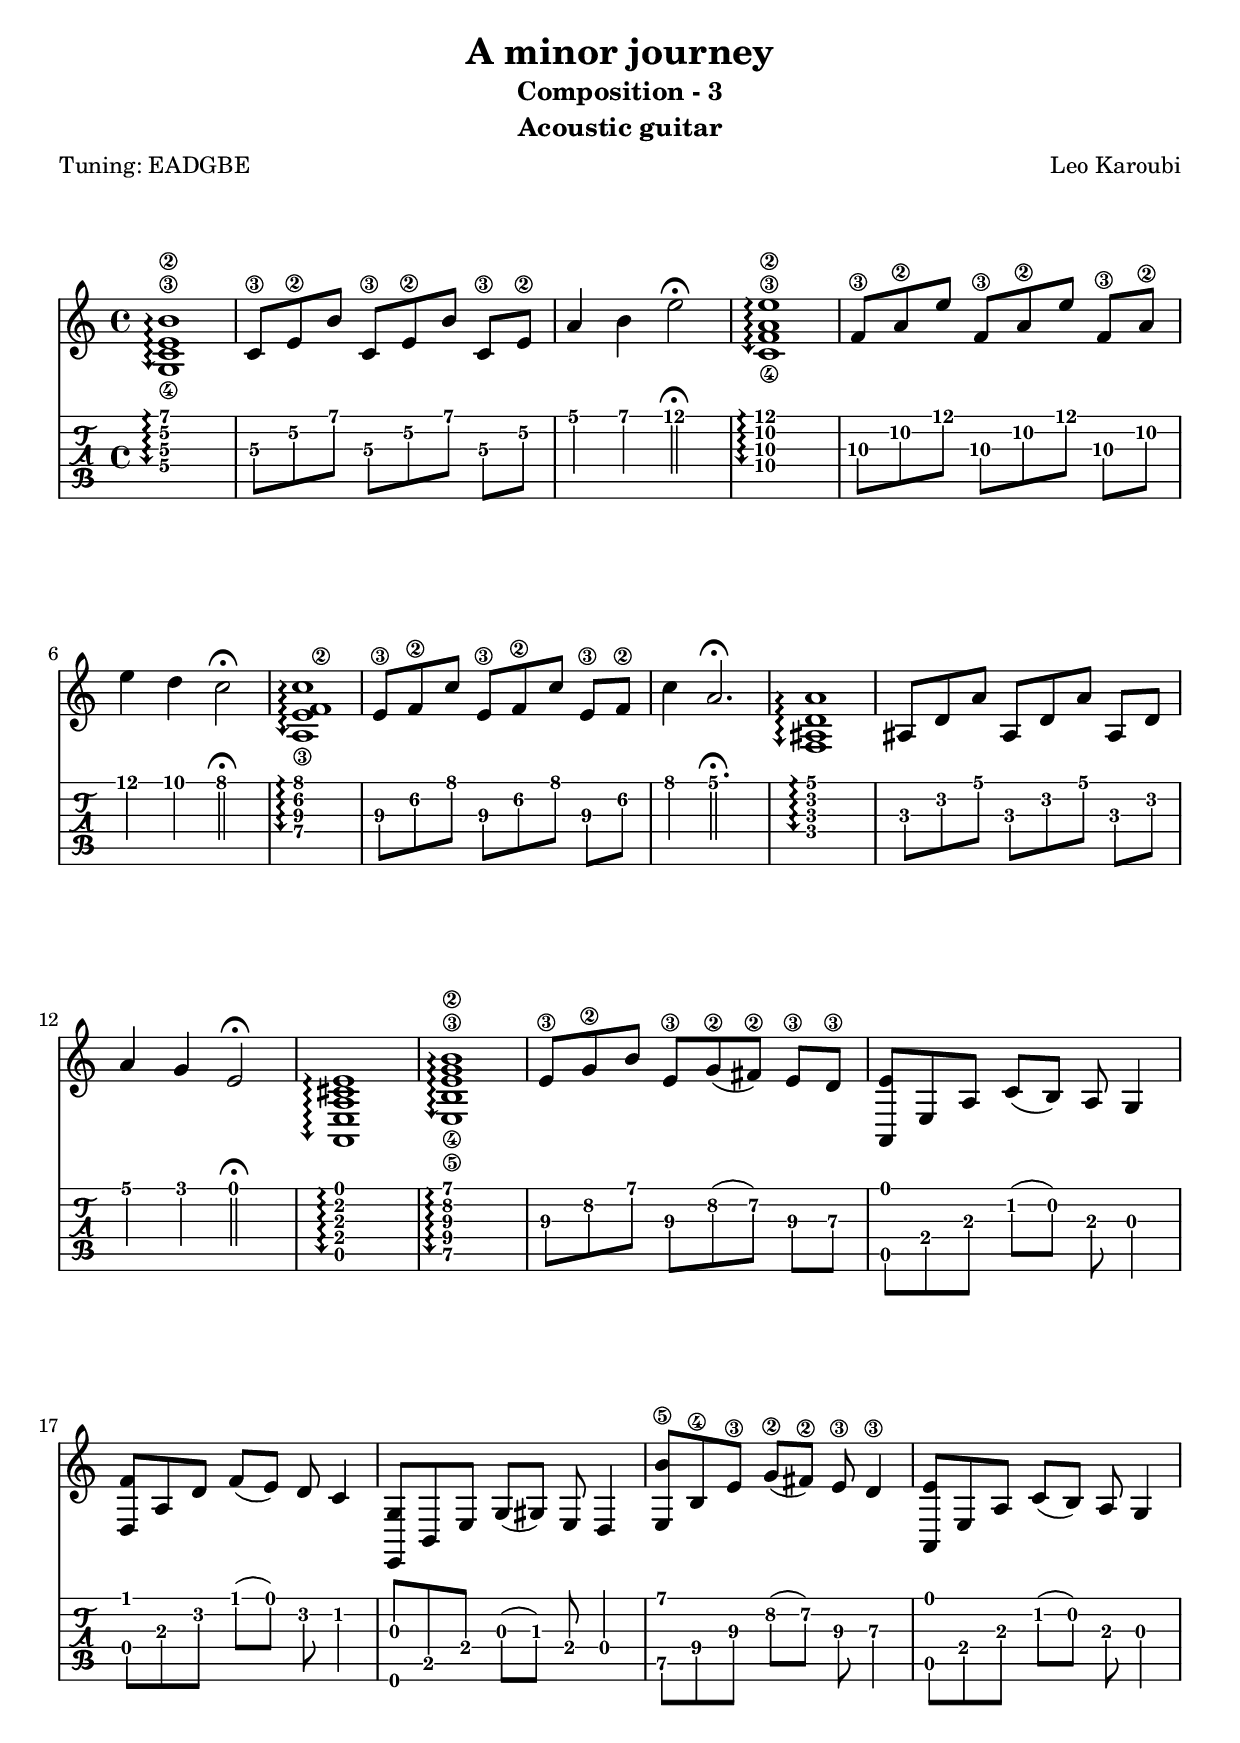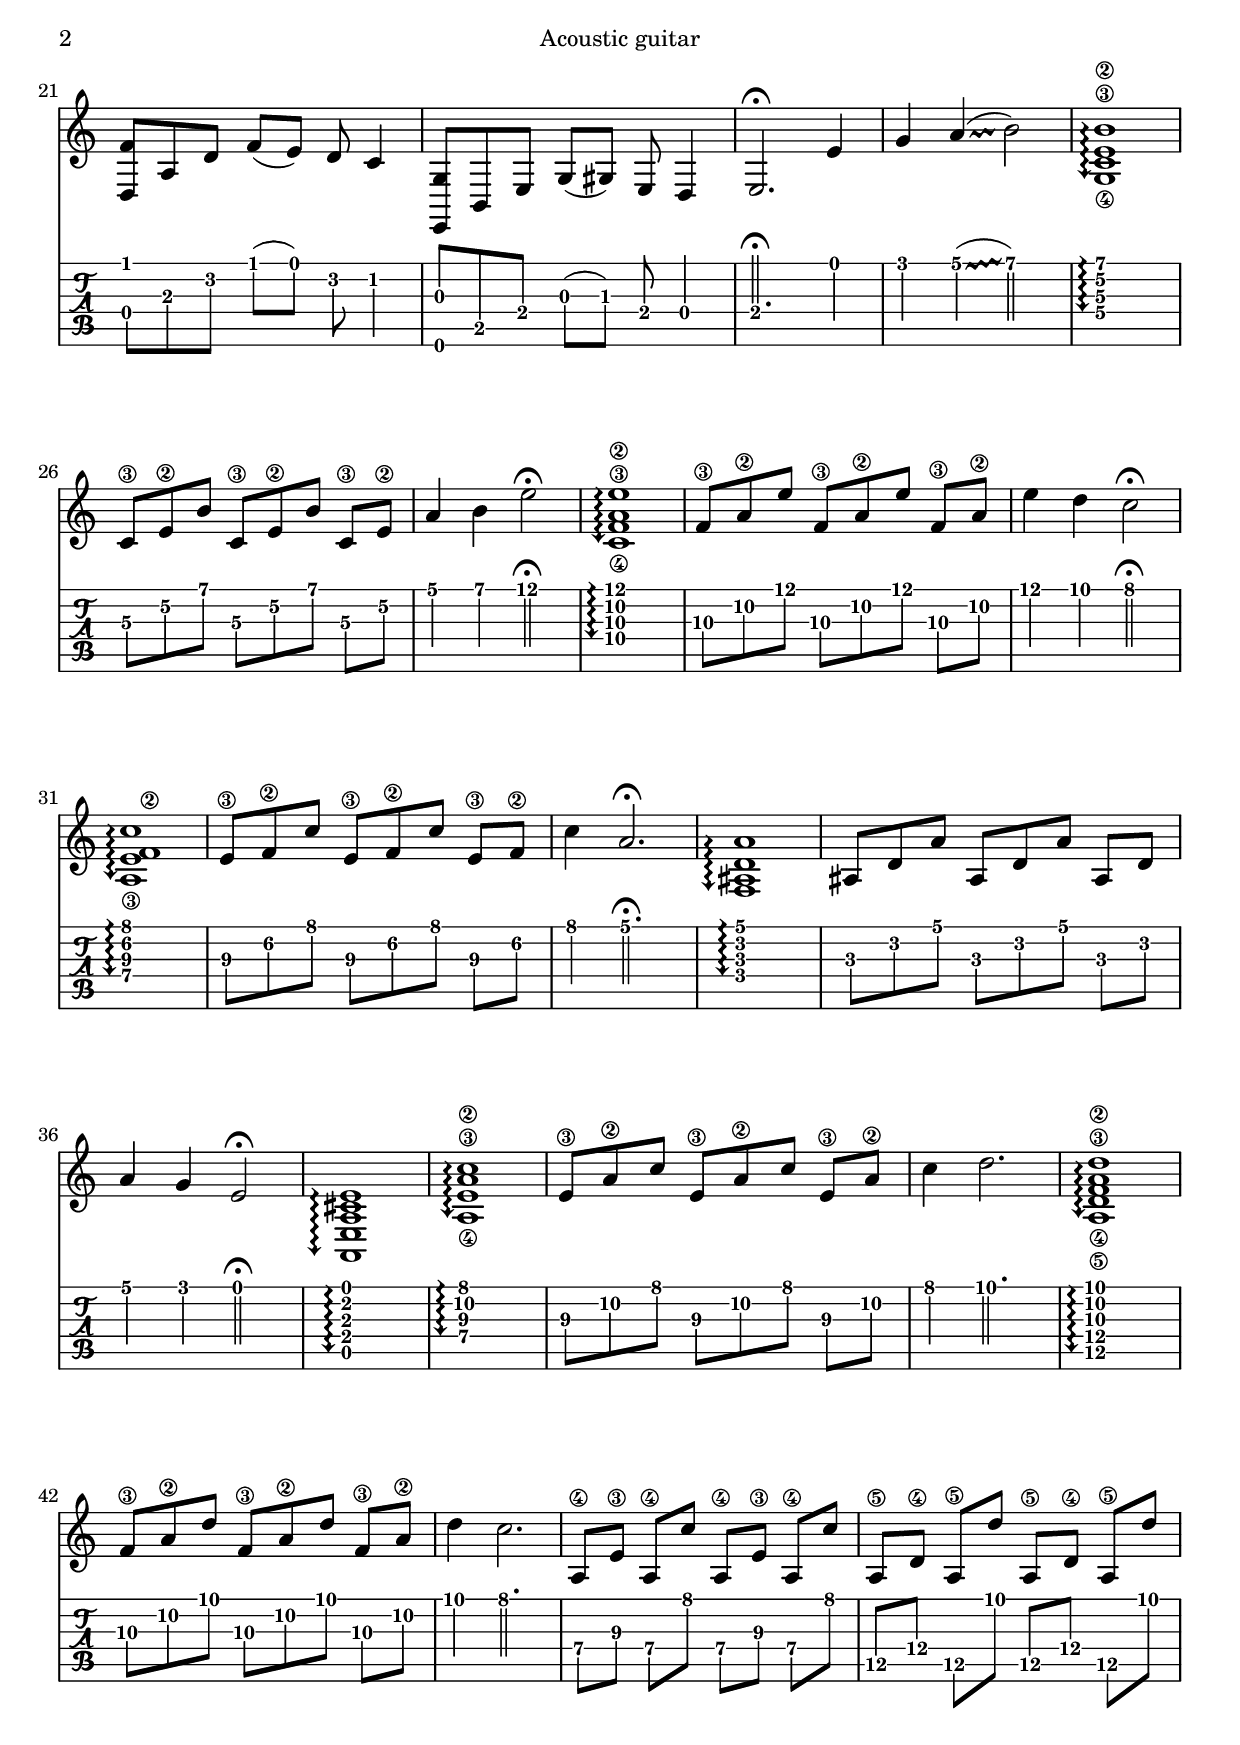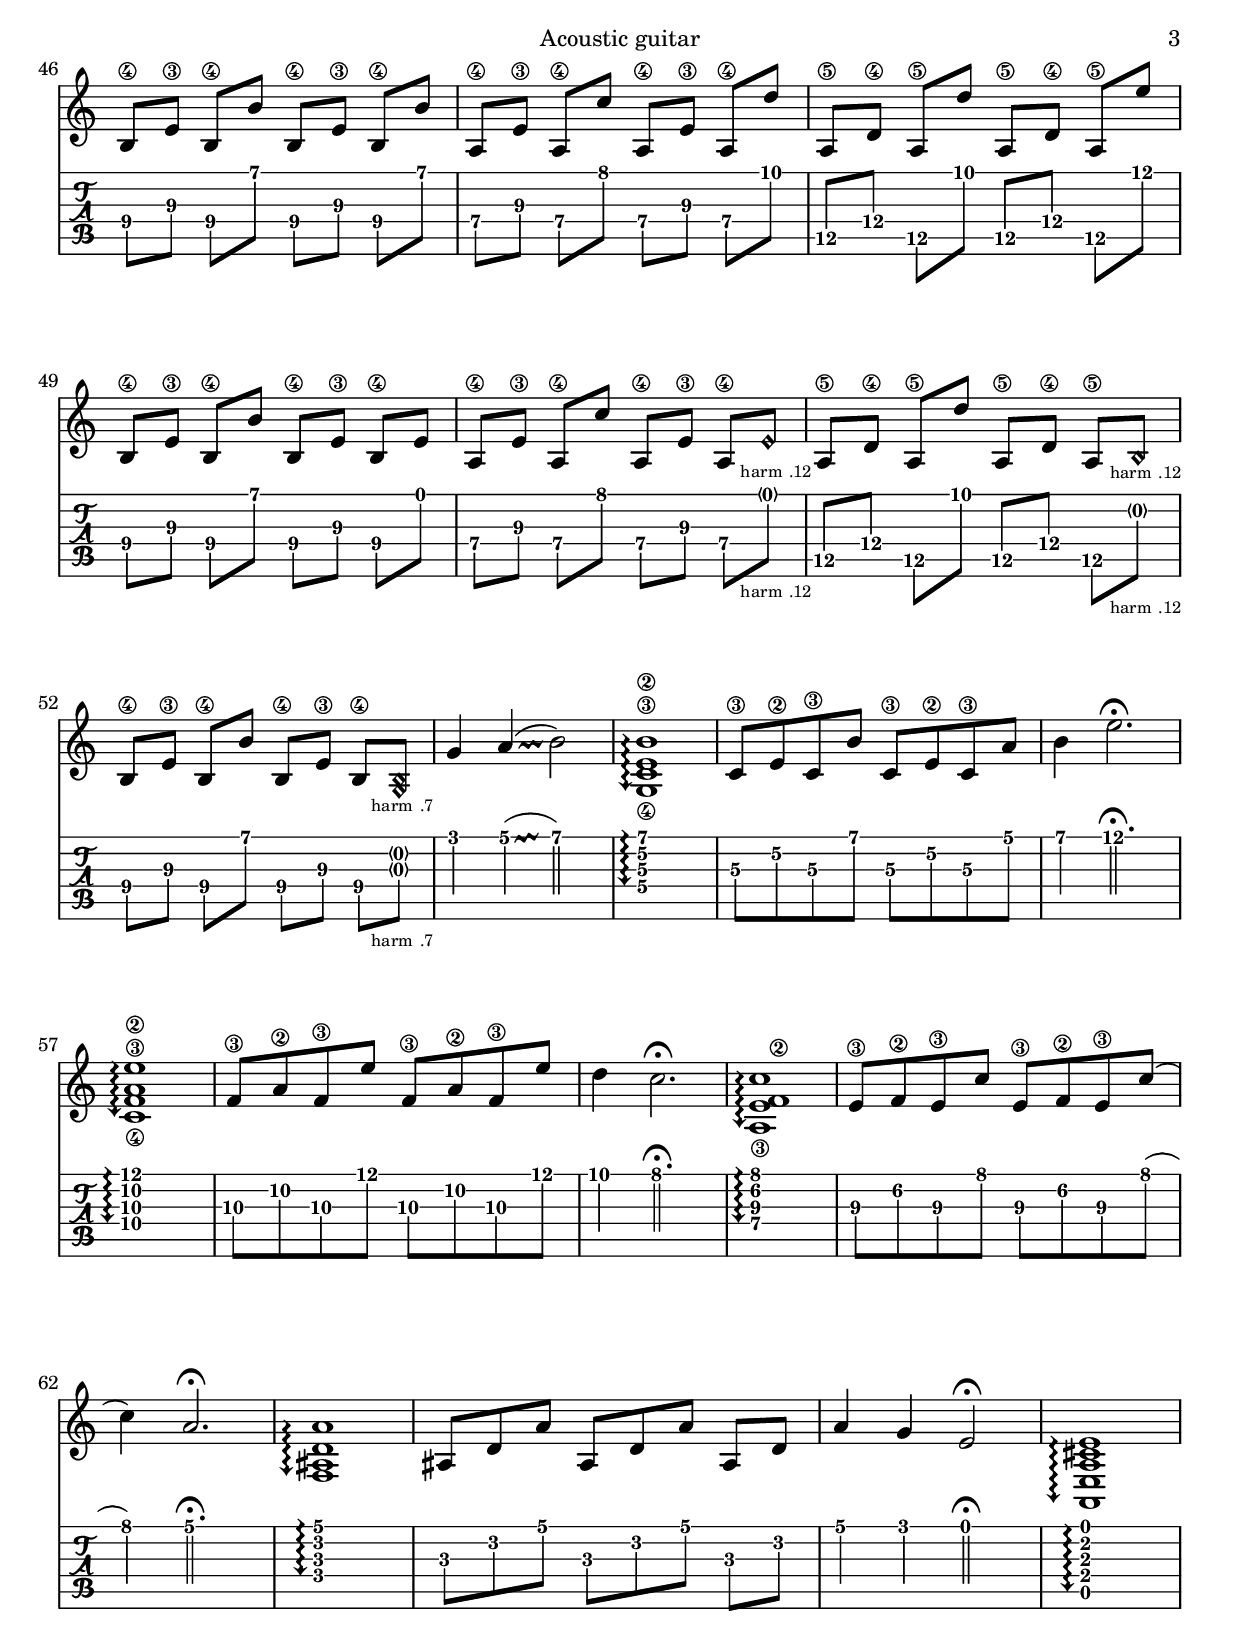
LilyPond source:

\version "2.22.1"
\include "english.ly"
\header {
  title = "A minor journey"
  subtitle = "Composition - 3"
  instrument = "Acoustic guitar"
  meter = "Tuning: EADGBE"
  arranger = "Leo Karoubi"
  % composer = "Leo Karoubi"
}

\layout { 
  indent = 0.0\cm 
  #(layout-set-staff-size 21)
  \context {
    \Score
    \override Glissando.thickness = #3
    \override Glissando.style = #'trill
    \override SpacingSpanner.common-shortest-duration = #(ly:make-moment 1/16)
  }
}

\markup { 
  \vspace #1
}

timeSign = 4/4
harmTwelveMarkup = -\markup { \center-align \abs-fontsize #8 { harm .12 }}
harmSevenMarkup = -\markup { \center-align \abs-fontsize #8 { harm .7 }}

rallentendo = -\markup { \abs-fontsize #10 { rallentendo }}

chorus = {
  \arpeggioArrowDown<g\4 c'\3 e'\2 b'>1\arpeggio | c'8\3[ e'\2 b'] c'8\3[ e'\2 b'] c'8\3[ e'\2] | a'4 b'4 e''2\fermata |
  \arpeggioArrowDown<c'\4 f'\3 a'\2 e''>1\arpeggio | f'8\3[a'\2 e''] f'8\3[a'\2 e''] f'8\3[a'\2] | e''4 d''4 c''2\fermata |
  \arpeggioArrowDown<a e'\3 f'\2 c''>1\arpeggio | e'8\3[ f'\2 c''] e'8\3[ f'\2 c''] e'8\3[ f'\2] | c''4 a'2.\fermata | 
  \arpeggioArrowDown<f a-sharp d' a'>1\arpeggio | a-sharp8[ d' a'] a-sharp8[ d' a'] a-sharp8[ d'] | a'4 g'4 e'2\fermata |
  \arpeggioArrowDown<a, e a c-sharp' e'>1\arpeggio
}

first_verse = {
  \arpeggioArrowDown<e\5 b\4 e'\3 g'\2 b'>1\arpeggio | e'8\3[ g'\2 b'] e'8\3[ g'8\2( f-sharp'\2)] e'8\3[ d'\3] |

  <a, e'>8[ e a] c'8([ b]) a8 g4 |
  <d f'>8[ a d'] f'8([ e']) d'8 c'4 |
  <e, g>8[ b, e] g([ g-sharp)] e8 d4 |

  <e\5 b'>8[ b\4 e'\3] g'8\2[( f-sharp'\2)] e'8\3 d'4\3 |

  <a, e'>8[ e a] c'8([ b]) a8 g4 |
  <d f'>8[ a d'] f'8([ e']) d'8 c'4 |
  <e, g>8[ b, e] g([ g-sharp)] e8 d4 |
  e2.\fermata e'4 |
}

bridge = {
  g'4 a'4 \glissando( b'2)
}

second_verse = {
  \arpeggioArrowDown<a\4 e'\3 a'\2 c''>1\arpeggio | e'8\3[ a'\2 c''] e'8\3[ a'\2 c''] e'8\3[ a'\2] | c''4 d''2. |
  \arpeggioArrowDown<a\5 d'\4 f'\3 a'\2 d''>1\arpeggio | f'8\3[ a'\2 d''] f'8\3[ a'\2 d''] f'8\3[ a'\2] | d''4 c''2. |

  a8\4[ e'8\3] a8\4[ c''] a8\4[ e'8\3] a8\4[ c''] |
  a8\5[d'\4] a8\5[ d''] a8\5[d'\4] a8\5[ d''] |
  b8\4[ e'\3] b8\4[ b'] b8\4[ e'\3] b8\4[ b'] |

  a8\4[ e'8\3] a8\4[ c''] a8\4[ e'8\3] a8\4[ d''] |
  a8\5[d'\4] a8\5[ d''] a8\5[d'\4] a8\5[ e''] |
  b8\4[ e'\3] b8\4[ b'] b8\4[ e'\3] b8\4[ e'] |

  a8\4[ e'8\3] a8\4[ c''] a8\4[ e'8\3] a8\4[ e'\harmonic\harmTwelveMarkup] |
  a8\5[d'\4] a8\5[ d''] a8\5[d'\4] a8\5[ b\harmonic\harmTwelveMarkup] |
  b8\4[ e'\3] b8\4[ b'] b8\4[ e'\3] b8\4[ <g\harmonic b\harmonic>\harmSevenMarkup] |
}

last_chorus = {
  \arpeggioArrowDown<g\4 c'\3 e'\2 b'>1\arpeggio | c'8\3[ e'\2 c'\3 b'] c'8\3[ e'\2 c'\3 a'] | b'4 e''2.\fermata |
  \arpeggioArrowDown<c'\4 f'\3 a'\2 e''>1\arpeggio | f'8\3[a'\2 f'\3 e''] f'8\3[a'\2 f'\3 e''] | d''4 c''2.\fermata |
  \arpeggioArrowDown<a e'\3 f'\2 c''>1\arpeggio | e'8\3[ f'\2 e'\3 c''] e'8\3[ f'\2 e'\3 c''(] | c''4) a'2.\fermata | 
  \arpeggioArrowDown<f a-sharp d' a'>1\arpeggio | a-sharp8[ d' a'] a-sharp8[ d' a'] a-sharp8[ d'] | a'4 g'4 e'2\fermata |
  \arpeggioArrowDown<a, e a c-sharp' e'>1\arpeggio
}

full_part = {
    \chorus
    \first_verse
    \bridge
    \chorus
    \second_verse
    \bridge
    \last_chorus
}

\score {
    <<
    \new Staff {
        \clef "G"
        \time \timeSign
        \full_part
    }
    \new TabStaff {
        \set TabStaff.minimumFret = #0
        \time \timeSign
        \tabFullNotation
        \full_part
    }
    >>
}
